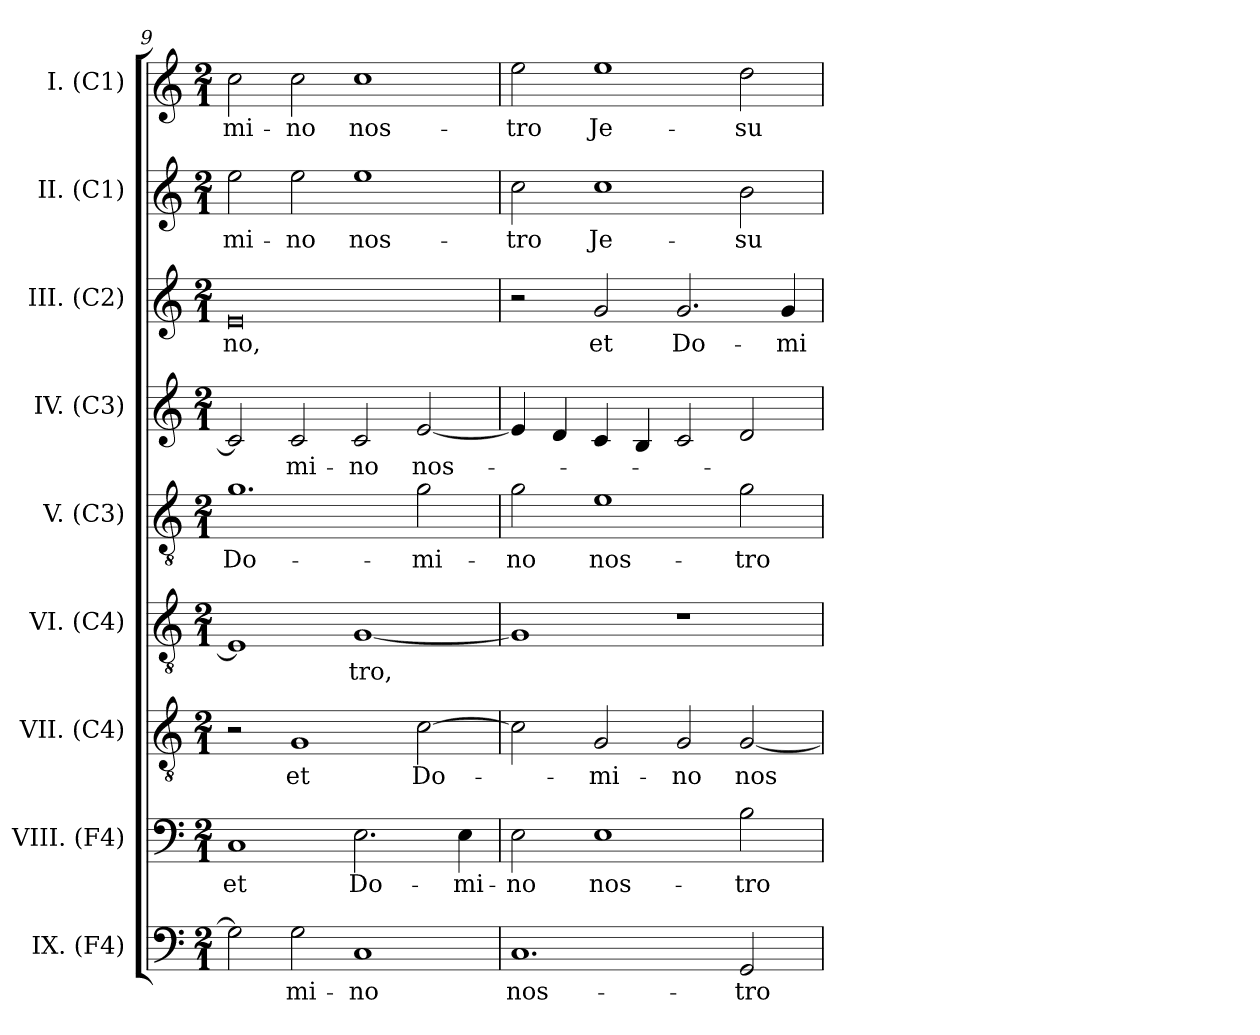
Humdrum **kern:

**kern	**text	**kern	**text	**kern	**text	**kern	**text	**kern	**text	**kern	**text	**kern	**text	**kern	**text	**kern	**text
*part9	*part9	*part8	*part8	*part7	*part7	*part6	*part6	*part5	*part5	*part4	*part4	*part3	*part3	*part2	*part2	*part1	*part1
*staff9	*staff9	*staff8	*staff8	*staff7	*staff7	*staff6	*staff6	*staff5	*staff5	*staff4	*staff4	*staff3	*staff3	*staff2	*staff2	*staff1	*staff1
*I"IX. (F4)	*	*I"VIII. (F4)	*	*I"VII. (C4)	*	*I"VI. (C4)	*	*I"V. (C3)	*	*I"IV. (C3)	*	*I"III. (C2)	*	*I"II. (C1)	*	*I"I. (C1)	*
*I'IX.	*	*I'VIII.	*	*I'VII.	*	*I'VI.	*	*I'V.	*	*I'IV.	*	*I'III.	*	*I'II.	*	*I'I.	*
*clefF4	*	*clefF4	*	*clefGv2	*	*clefGv2	*	*clefGv2	*	*clefG2	*	*clefG2	*	*clefG2	*	*clefG2	*
*	*	*	*	*	*	*	*	*ITrd7c12	*	*	*	*	*	*	*	*	*
*k[]	*	*k[]	*	*k[]	*	*k[]	*	*k[]	*	*k[]	*	*k[]	*	*k[]	*	*k[]	*
*C:	*	*C:	*	*C:	*	*C:	*	*C:	*	*C:	*	*C:	*	*C:	*	*C:	*
*M2/1	*	*M2/1	*	*M2/1	*	*M2/1	*	*M2/1	*	*M2/1	*	*M2/1	*	*M2/1	*	*M2/1	*
=9	=9	=9	=9	=9	=9	=9	=9	=9	=9	=9	=9	=9	=9	=9	=9	=9	=9
!	!	!	!LO:LY:b:color=#000000	!	!	!	!	!	!	!	!	!	!	!	!	!	!
!	!	!	!	!	!	!	!	!	!LO:LY:b:color=#000000	!	!	!	!	!	!	!	!
!	!	!	!	!	!	!	!	!	!	!	!	!	!LO:LY:b:color=#000000	!	!	!	!
!	!	!	!	!	!	!	!	!	!	!	!	!	!	!	!LO:LY:b:color=#000000	!	!
!	!	!	!	!	!	!	!	!	!	!	!	!	!	!	!	!	!LO:LY:b:color=#000000
2Gi\]	.	1Ci	et	2r	.	1Ei]	.	1.Gi	Do-	2ci/]	.	0ei	-no,	2eei\	-mi-	2cci\	-mi-
!	!LO:LY:b:color=#000000	!	!	!	!	!	!	!	!	!	!	!	!	!	!	!	!
!	!	!	!	!	!LO:LY:b:color=#000000	!	!	!	!	!	!	!	!	!	!	!	!
!	!	!	!	!	!	!	!	!	!	!	!LO:LY:b:color=#000000	!	!	!	!	!	!
!	!	!	!	!	!	!	!	!	!	!	!	!	!	!	!LO:LY:b:color=#000000	!	!
!	!	!	!	!	!	!	!	!	!	!	!	!	!	!	!	!	!LO:LY:b:color=#000000
2Gi\	-mi-	.	.	1Gi	et	.	.	.	.	2ci/	-mi-	.	.	2eei\	-no	2cci\	-no
!	!LO:LY:b:color=#000000	!	!	!	!	!	!	!	!	!	!	!	!	!	!	!	!
!	!	!	!LO:LY:b:color=#000000	!	!	!	!	!	!	!	!	!	!	!	!	!	!
!	!	!	!	!	!	!	!LO:LY:b:color=#000000	!	!	!	!	!	!	!	!	!	!
!	!	!	!	!	!	!	!	!	!	!	!LO:LY:b:color=#000000	!	!	!	!	!	!
!	!	!	!	!	!	!	!	!	!	!	!	!	!	!	!LO:LY:b:color=#000000	!	!
!	!	!	!	!	!	!	!	!	!	!	!	!	!	!	!	!	!LO:LY:b:color=#000000
1Ci	-no	2.Ei\	Do-	.	.	[1Gi	-tro,	.	.	2ci/	-no	.	.	1eei	nos-	1cci	nos-
!	!	!	!	!	!LO:LY:b:color=#000000	!	!	!	!	!	!	!	!	!	!	!	!
!	!	!	!	!	!	!	!	!	!LO:LY:b:color=#000000	!	!	!	!	!	!	!	!
!	!	!	!	!	!	!	!	!	!	!	!LO:LY:b:color=#000000	!	!	!	!	!	!
.	.	.	.	[2ci\	Do-	.	.	2Gi\	-mi-	[2ei/	nos-	.	.	.	.	.	.
!	!	!	!LO:LY:b:color=#000000	!	!	!	!	!	!	!	!	!	!	!	!	!	!
.	.	4Ei\	-mi-	.	.	.	.	.	.	.	.	.	.	.	.	.	.
=10	=10	=10	=10	=10	=10	=10	=10	=10	=10	=10	=10	=10	=10	=10	=10	=10	=10
!	!LO:LY:b:color=#000000	!	!	!	!	!	!	!	!	!	!	!	!	!	!	!	!
!	!	!	!LO:LY:b:color=#000000	!	!	!	!	!	!	!	!	!	!	!	!	!	!
!	!	!	!	!	!	!	!	!	!LO:LY:b:color=#000000	!	!	!	!	!	!	!	!
!	!	!	!	!	!	!	!	!	!	!	!	!	!	!	!LO:LY:b:color=#000000	!	!
!	!	!	!	!	!	!	!	!	!	!	!	!	!	!	!	!	!LO:LY:b:color=#000000
1.Ci	nos-	2Ei\	-no	2ci\]	.	1Gi]	.	2Gi\	-no	4ei/]	.	2r	.	2cci\	-tro	2eei\	-tro
.	.	.	.	.	.	.	.	.	.	4di/	.	.	.	.	.	.	.
!	!	!	!LO:LY:b:color=#000000	!	!	!	!	!	!	!	!	!	!	!	!	!	!
!	!	!	!	!	!LO:LY:b:color=#000000	!	!	!	!	!	!	!	!	!	!	!	!
!	!	!	!	!	!	!	!	!	!LO:LY:b:color=#000000	!	!	!	!	!	!	!	!
!	!	!	!	!	!	!	!	!	!	!	!	!	!LO:LY:b:color=#000000	!	!	!	!
!	!	!	!	!	!	!	!	!	!	!	!	!	!	!	!LO:LY:b:color=#000000	!	!
!	!	!	!	!	!	!	!	!	!	!	!	!	!	!	!	!	!LO:LY:b:color=#000000
.	.	1Ei	nos-	2Gi/	-mi-	.	.	1Ei	nos-	4ci/	.	2gi/	et	1cci	Je-	1eei	Je-
.	.	.	.	.	.	.	.	.	.	4Bi/	.	.	.	.	.	.	.
!	!	!	!	!	!LO:LY:b:color=#000000	!	!	!	!	!	!	!	!	!	!	!	!
!	!	!	!	!	!	!	!	!	!	!	!	!	!LO:LY:b:color=#000000	!	!	!	!
.	.	.	.	2Gi/	-no	1r	.	.	.	2ci/	.	2.gi/	Do-	.	.	.	.
!	!LO:LY:b:color=#000000	!	!	!	!	!	!	!	!	!	!	!	!	!	!	!	!
!	!	!	!LO:LY:b:color=#000000	!	!	!	!	!	!	!	!	!	!	!	!	!	!
!	!	!	!	!	!LO:LY:b:color=#000000	!	!	!	!	!	!	!	!	!	!	!	!
!	!	!	!	!	!	!	!	!	!LO:LY:b:color=#000000	!	!	!	!	!	!	!	!
!	!	!	!	!	!	!	!	!	!	!	!	!	!	!	!LO:LY:b:color=#000000	!	!
!	!	!	!	!	!	!	!	!	!	!	!	!	!	!	!	!	!LO:LY:b:color=#000000
2GGi/	-tro	2Bi\	-tro	[2Gi/	nos-	.	.	2Gi\	-tro	2di/	.	.	.	2bi\	-su	2ddi\	-su
!	!	!	!	!	!	!	!	!	!	!	!	!	!LO:LY:b:color=#000000	!	!	!	!
.	.	.	.	.	.	.	.	.	.	.	.	4gi/	-mi-	.	.	.	.
=	=	=	=	=	=	=	=	=	=	=	=	=	=	=	=	=	=
*-	*-	*-	*-	*-	*-	*-	*-	*-	*-	*-	*-	*-	*-	*-	*-	*-	*-
